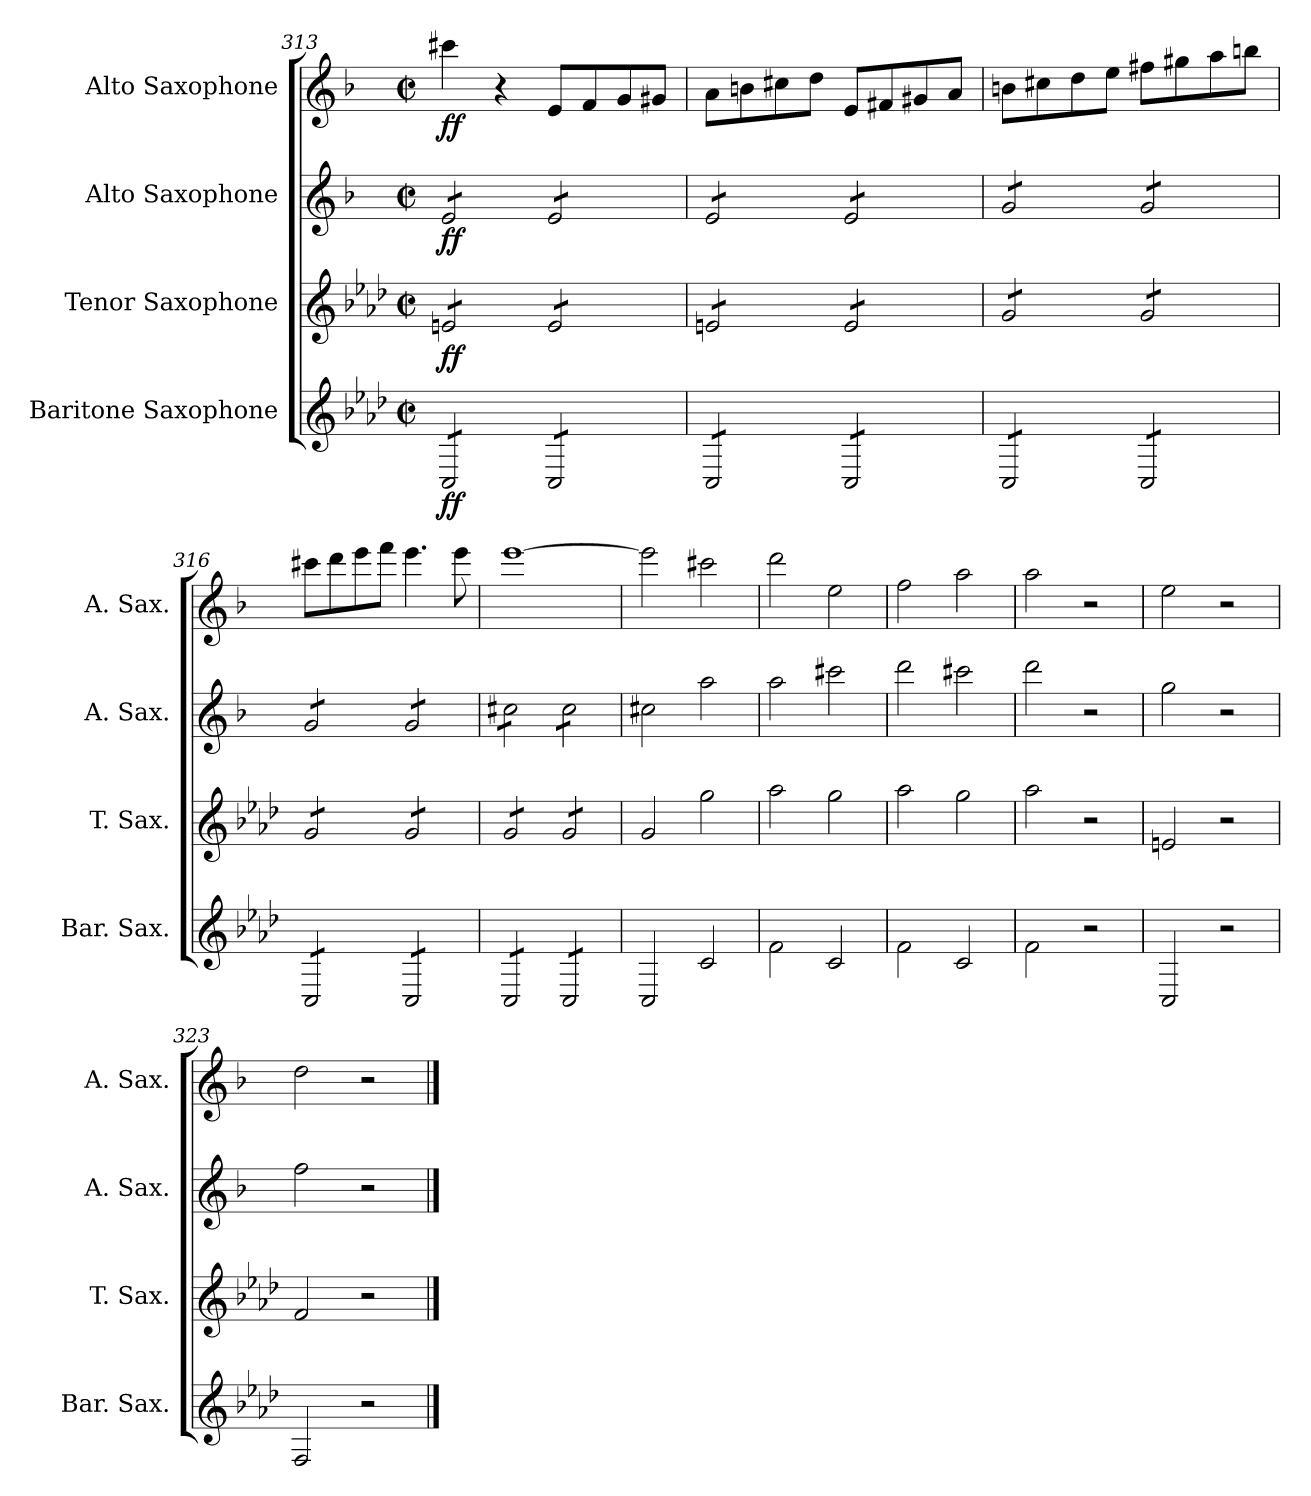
**kern	**dynam	**kern	**dynam	**kern	**dynam	**kern	**dynam
*part4	*part4	*part3	*part3	*part2	*part2	*part1	*part1
*staff4	*staff4	*staff3	*staff3	*staff2	*staff2	*staff1	*staff1
*I"Baritone Saxophone	*	*I"Tenor Saxophone	*	*I"Alto Saxophone	*	*I"Alto Saxophone	*
*I'Bar. Sax.	*	*I'T. Sax.	*	*I'A. Sax.	*	*I'A. Sax.	*
*clefG2	*	*clefG2	*	*clefG2	*	*clefG2	*
*ITrd12c21	*	*ITrd8c14	*	*ITrd5c9	*	*ITrd5c9	*
*k[b-e-a-d-]	*	*k[b-e-a-d-]	*	*k[b-e-a-d-]	*	*k[b-e-a-d-]	*
*M2/2	*	*M2/2	*	*M2/2	*	*M2/2	*
*met(c|)	*	*met(c|)	*	*met(c|)	*	*met(c|)	*
=313	=313	=313	=313	=313	=313	=313	=313
!	!LO:DY:b	!	!LO:DY:b	!	!LO:DY:b	!	!LO:DY:b
*tremolo	*	*	*	*	*	*	*
*	*	*tremolo	*	*	*	*	*
*	*	*	*	*tremolo	*	*	*
8CC/L	ff	8En/L	ff	8G/L	ff	4een\	ff
8CC/	.	8En/	.	8G/	.	.	.
8CC/	.	8En/	.	8G/	.	4r	.
8CC/J	.	8En/J	.	8G/J	.	.	.
8CC/L	.	8E/L	.	8G/L	.	8G/L	.
8CC/	.	8E/	.	8G/	.	8A-/	.
8CC/	.	8E/	.	8G/	.	8B-/	.
8CC/J	.	8E/J	.	8G/J	.	8Bn/J	.
=314	=314	=314	=314	=314	=314	=314	=314
8CC/L	.	8En/L	.	8G/L	.	8c\L	.
8CC/	.	8En/	.	8G/	.	8dn\	.
8CC/	.	8En/	.	8G/	.	8en\	.
8CC/J	.	8En/J	.	8G/J	.	8f\J	.
8CC/L	.	8E/L	.	8G/L	.	8G/L	.
8CC/	.	8E/	.	8G/	.	8An/	.
8CC/	.	8E/	.	8G/	.	8Bn/	.
8CC/J	.	8E/J	.	8G/J	.	8c/J	.
!!LO:LB:g=z
=315	=315	=315	=315	=315	=315	=315	=315
8CC/L	.	8G/L	.	8B-/L	.	8dn\L	.
8CC/	.	8G/	.	8B-/	.	8en\	.
8CC/	.	8G/	.	8B-/	.	8f\	.
8CC/J	.	8G/J	.	8B-/J	.	8g\J	.
8CC/L	.	8G/L	.	8B-/L	.	8an\L	.
8CC/	.	8G/	.	8B-/	.	8bn\	.
8CC/	.	8G/	.	8B-/	.	8cc\	.
8CC/J	.	8G/J	.	8B-/J	.	8ddn\J	.
=316	=316	=316	=316	=316	=316	=316	=316
8CC/L	.	8G/L	.	8B-/L	.	8een\L	.
8CC/	.	8G/	.	8B-/	.	8ff\	.
8CC/	.	8G/	.	8B-/	.	8gg\	.
8CC/J	.	8G/J	.	8B-/J	.	8aa-\J	.
8CC/L	.	8G/L	.	8B-/L	.	4.gg\	.
8CC/	.	8G/	.	8B-/	.	.	.
8CC/	.	8G/	.	8B-/	.	.	.
8CC/J	.	8G/J	.	8B-/J	.	8gg\	.
=317	=317	=317	=317	=317	=317	=317	=317
8CC/L	.	8G/L	.	8en\L	.	[1gg	.
8CC/	.	8G/	.	8en\	.	.	.
8CC/	.	8G/	.	8en\	.	.	.
8CC/J	.	8G/J	.	8en\J	.	.	.
8CC/L	.	8G/L	.	8e\L	.	.	.
8CC/	.	8G/	.	8e\	.	.	.
8CC/	.	8G/	.	8e\	.	.	.
8CC/J	.	8G/J	.	8e\J	.	.	.
*	*	*	*	*Xtremolo	*	*	*
*	*	*Xtremolo	*	*	*	*	*
*Xtremolo	*	*	*	*	*	*	*
=318	=318	=318	=318	=318	=318	=318	=318
2CC/	.	2G/	.	2en\	.	2gg\]	.
2C/	.	2g\	.	2cc\	.	2een\	.
=319	=319	=319	=319	=319	=319	=319	=319
2F\	.	2a-\	.	2cc\	.	2ff\	.
2C/	.	2g\	.	2een\	.	2g\	.
=320	=320	=320	=320	=320	=320	=320	=320
2F\	.	2a-\	.	2ff\	.	2a-\	.
2C/	.	2g\	.	2een\	.	2cc\	.
=321	=321	=321	=321	=321	=321	=321	=321
2F\	.	2a-\	.	2ff\	.	2cc\	.
2r	.	2r	.	2r	.	2r	.
!!LO:LB:g=z
=322	=322	=322	=322	=322	=322	=322	=322
2CC/	.	2En/	.	2b-\	.	2g\	.
2r	.	2r	.	2r	.	2r	.
=323	=323	=323	=323	=323	=323	=323	=323
2FF/	.	2F/	.	2a-\	.	2f\	.
2r	.	2r	.	2r	.	2r	.
==	==	==	==	==	==	==	==
*-	*-	*-	*-	*-	*-	*-	*-
